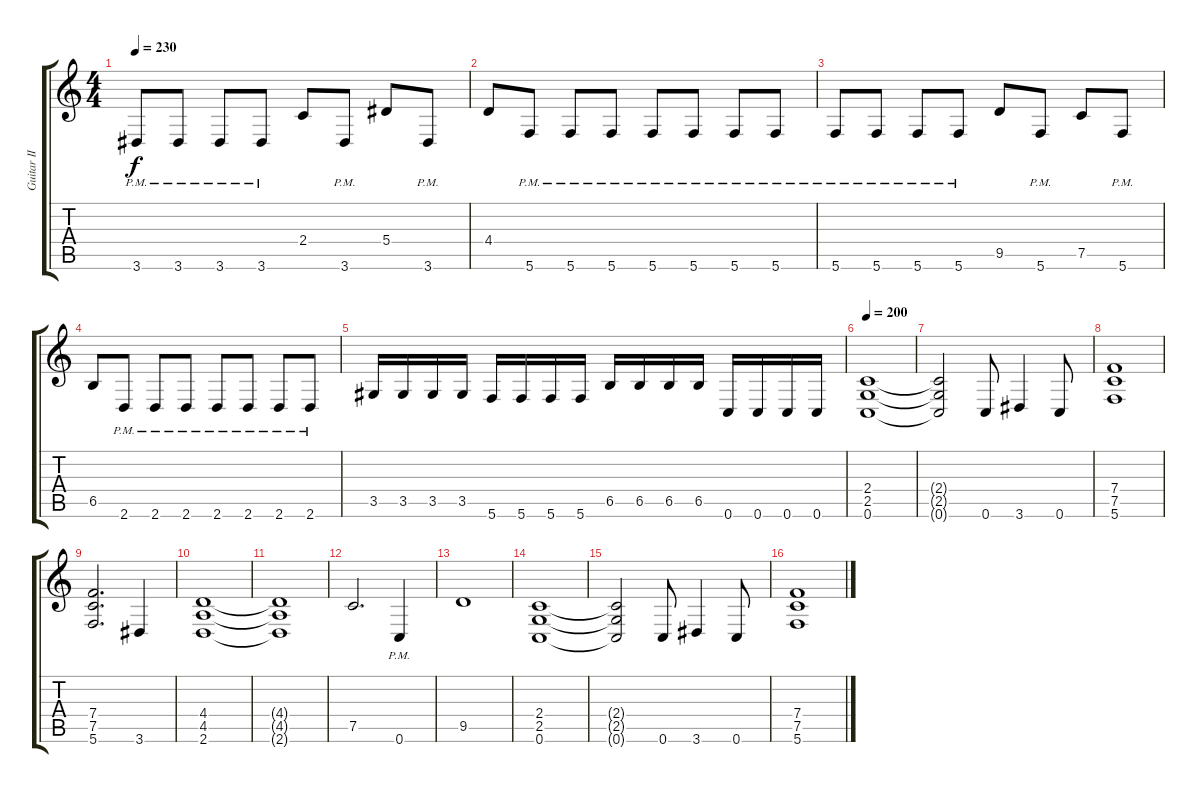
\track ("Guitar II" "Guitar II") {instrument distortionguitar}
\staff {score tabs}
\tuning (C4 G3 Eb3 Bb2 F2 C2) {hide}
\ts (4 4)
\tempo 230
\clef g2
\ks c
3.6{pm}.8{dy f} 3.6{pm}.8 3.6{pm}.8 3.6{pm}.8 2.4.8 3.6{pm}.8 5.4.8 3.6{pm}.8 |
4.4.8 5.6{pm}.8 5.6{pm}.8 5.6{pm}.8 5.6{pm}.8 5.6{pm}.8 5.6{pm}.8 5.6{pm}.8 |
5.6{pm}.8 5.6{pm}.8 5.6{pm}.8 5.6{pm}.8 9.5.8 5.6{pm}.8 7.5.8 5.6{pm}.8 |
6.5.8 2.6{pm}.8 2.6{pm}.8 2.6{pm}.8 2.6{pm}.8 2.6{pm}.8 2.6{pm}.8 2.6{pm}.8 |
3.5.16 3.5.16 3.5.16 3.5.16 5.6.16 5.6.16 5.6.16 5.6.16 6.5.16 6.5.16 6.5.16 6.5.16 0.6.16 0.6.16 0.6.16 0.6.16 |
\tempo 200
(2.4 2.5 0.6).1 |
(2.4{t} 2.5{t} 0.6{t}).2 0.6.8 3.6.4 0.6.8 |
(7.4 7.5 5.6).1 |
(7.4 7.5 5.6).2{d} 3.6.4 |
(4.4 4.5 2.6).1 |
(4.4{t} 4.5{t} 2.6{t}).1 |
7.5.2{d} 0.6{pm}.4 |
9.5.1 |
(2.4 2.5 0.6).1 |
(2.4{t} 2.5{t} 0.6{t}).2 0.6.8 3.6.4 0.6.8 |
(7.4 7.5 5.6).1
